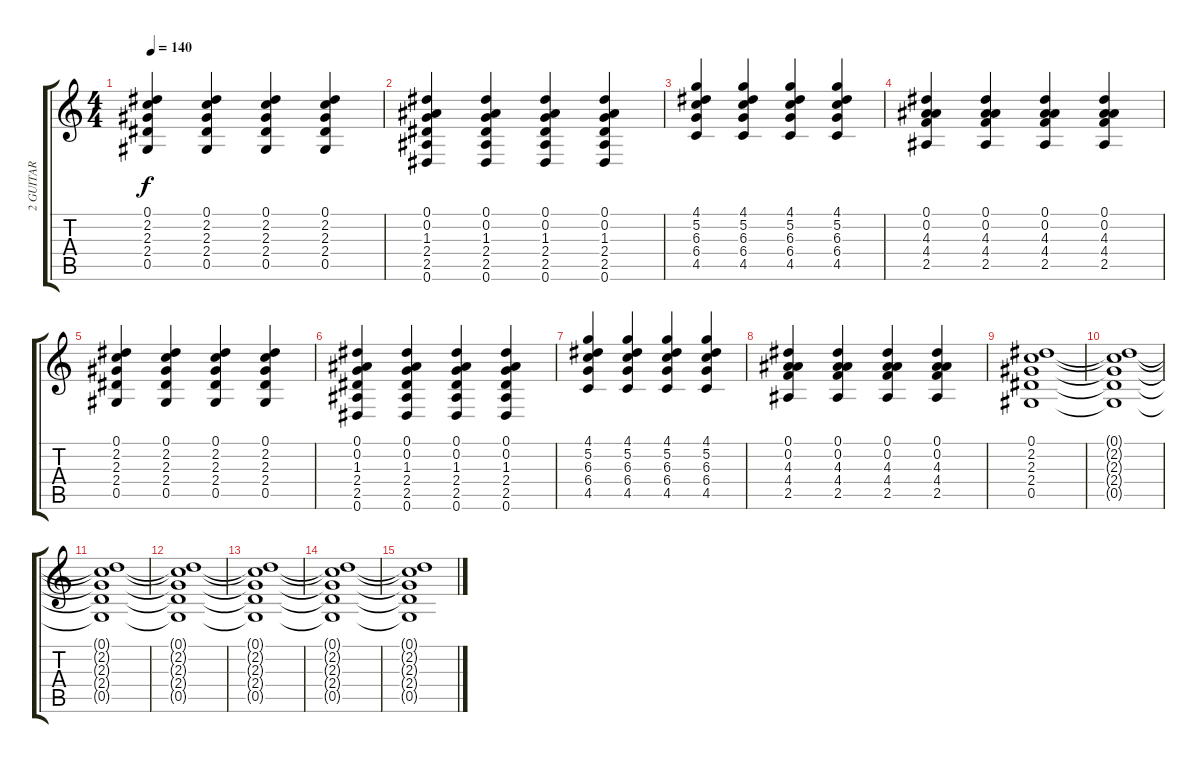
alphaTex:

\track ("2 GUITAR" "2 GUITAR") {instrument distortionguitar}
\staff {score tabs}
\tuning (Eb4 Bb3 Gb3 Db3 Ab2 Eb2) {hide}
\ts (4 4)
\tempo 140
\clef g2
\ks c
(0.1 2.2 2.3 2.4 0.5).4{dy f} (0.1 2.2 2.3 2.4 0.5).4 (0.1 2.2 2.3 2.4 0.5).4 (0.1 2.2 2.3 2.4 0.5).4 |
(0.1 0.2 1.3 2.4 2.5 0.6).4 (0.1 0.2 1.3 2.4 2.5 0.6).4 (0.1 0.2 1.3 2.4 2.5 0.6).4 (0.1 0.2 1.3 2.4 2.5 0.6).4 |
(4.1 5.2 6.3 6.4 4.5).4 (4.1 5.2 6.3 6.4 4.5).4 (4.1 5.2 6.3 6.4 4.5).4 (4.1 5.2 6.3 6.4 4.5).4 |
(0.1 0.2 4.3 4.4 2.5).4 (0.1 0.2 4.3 4.4 2.5).4 (0.1 0.2 4.3 4.4 2.5).4 (0.1 0.2 4.3 4.4 2.5).4 |
(0.1 2.2 2.3 2.4 0.5).4 (0.1 2.2 2.3 2.4 0.5).4 (0.1 2.2 2.3 2.4 0.5).4 (0.1 2.2 2.3 2.4 0.5).4 |
(0.1 0.2 1.3 2.4 2.5 0.6).4 (0.1 0.2 1.3 2.4 2.5 0.6).4 (0.1 0.2 1.3 2.4 2.5 0.6).4 (0.1 0.2 1.3 2.4 2.5 0.6).4 |
(4.1 5.2 6.3 6.4 4.5).4 (4.1 5.2 6.3 6.4 4.5).4 (4.1 5.2 6.3 6.4 4.5).4 (4.1 5.2 6.3 6.4 4.5).4 |
(0.1 0.2 4.3 4.4 2.5).4 (0.1 0.2 4.3 4.4 2.5).4 (0.1 0.2 4.3 4.4 2.5).4 (0.1 0.2 4.3 4.4 2.5).4 |
(0.1 2.2 2.3 2.4 0.5).1 |
(0.1{t} 2.2{t} 2.3{t} 2.4{t} 0.5{t}).1 |
(0.1{t} 2.2{t} 2.3{t} 2.4{t} 0.5{t}).1 |
(0.1{t} 2.2{t} 2.3{t} 2.4{t} 0.5{t}).1 |
(0.1{t} 2.2{t} 2.3{t} 2.4{t} 0.5{t}).1 |
(0.1{t} 2.2{t} 2.3{t} 2.4{t} 0.5{t}).1 |
(0.1{t} 2.2{t} 2.3{t} 2.4{t} 0.5{t}).1
